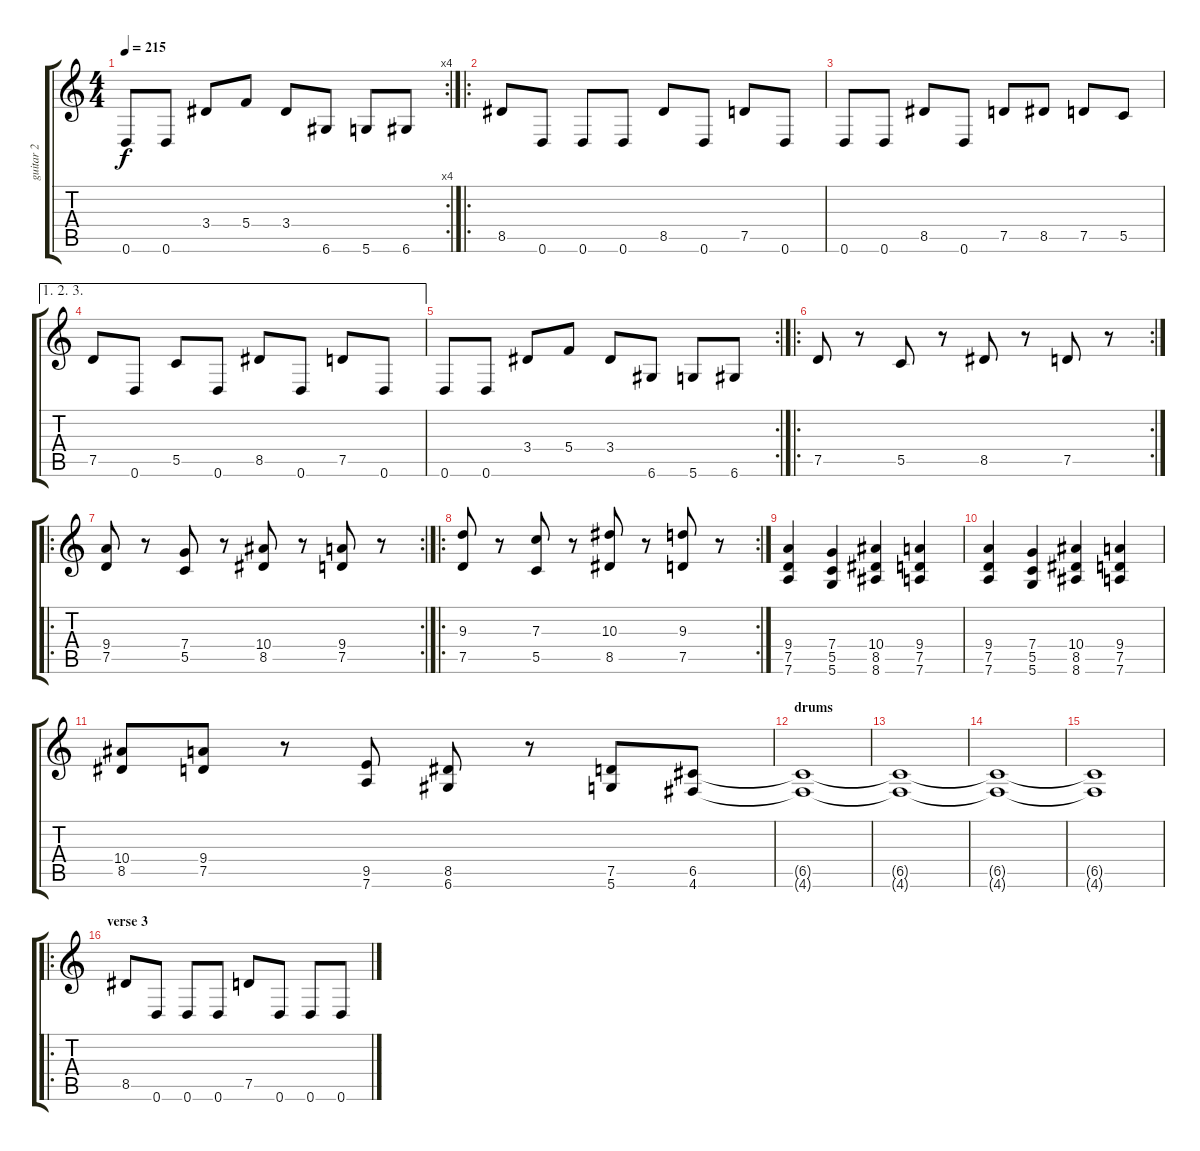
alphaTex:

\track ("guitar 2" "guitar 2") {instrument distortionguitar}
\staff {score tabs}
\tuning (D4 A3 F3 C3 G2 D2) {hide}
\rc 4
\ts (4 4)
\tempo 215
\clef g2
\ks c
0.6.8{dy f} 0.6.8 3.4.8 5.4.8 3.4.8 6.6.8 5.6.8 6.6.8 |
\ro
8.5.8 0.6.8 0.6.8 0.6.8 8.5.8 0.6.8 7.5.8 0.6.8 |
0.6.8 0.6.8 8.5.8 0.6.8 7.5.8 8.5.8 7.5.8 5.5.8 |
\ae (1 2 3)
7.5.8 0.6.8 5.5.8 0.6.8 8.5.8 0.6.8 7.5.8 0.6.8 |
\rc 2
0.6.8 0.6.8 3.4.8 5.4.8 3.4.8 6.6.8 5.6.8 6.6.8 |
\ro
\rc 2
7.5.8 r.8 5.5.8 r.8 8.5.8 r.8 7.5.8 r.8 |
\ro
\rc 2
(9.4 7.5).8 r.8 (7.4 5.5).8 r.8 (10.4 8.5).8 r.8 (9.4 7.5).8 r.8 |
\ro
\rc 2
(9.3 7.5).8 r.8 (7.3 5.5).8 r.8 (10.3 8.5).8 r.8 (9.3 7.5).8 r.8 |
(9.4 7.5 7.6).4 (7.4 5.5 5.6).4 (10.4 8.5 8.6).4 (9.4 7.5 7.6).4 |
(9.4 7.5 7.6).4 (7.4 5.5 5.6).4 (10.4 8.5 8.6).4 (9.4 7.5 7.6).4 |
(10.4 8.5).8 (9.4 7.5).8 r.8 (9.5 7.6).8 (8.5 6.6).8 r.8 (7.5 5.6).8 (6.5 4.6).8 |
\section ("" "drums")
(6.5{t} 4.6{t}).1 |
(6.5{t} 4.6{t}).1 |
(6.5{t} 4.6{t}).1 |
(6.5{t} 4.6{t}).1 |
\ro
\section ("" "verse 3")
8.5.8 0.6.8 0.6.8 0.6.8 7.5.8 0.6.8 0.6.8 0.6.8
